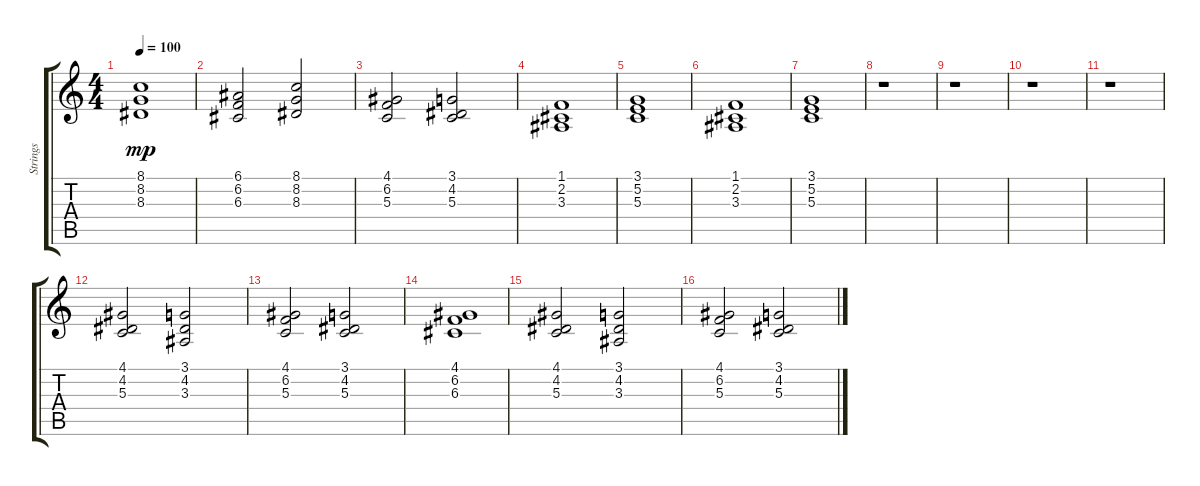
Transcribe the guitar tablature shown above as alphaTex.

\track ("Strings" "Strings") {instrument synthstrings1}
\staff {score tabs}
\tuning (E4 B3 G3 D3 A2 E2) {hide}
\ts (4 4)
\tempo 100
\clef g2
\ks c
(8.1 8.2 8.3).1{dy mp} |
(6.1 6.2 6.3).2 (8.1 8.2 8.3).2 |
(4.1 6.2 5.3).2 (3.1 4.2 5.3).2 |
(1.1 2.2 3.3).1 |
(3.1 5.2 5.3).1 |
(1.1 2.2 3.3).1 |
(3.1 5.2 5.3).1 |
r.1 |
r.1 |
r.1 |
r.1 |
(4.1 4.2 5.3).2 (3.1 4.2 3.3).2 |
(4.1 6.2 5.3).2 (3.1 4.2 5.3).2 |
(4.1 6.2 6.3).1 |
(4.1 4.2 5.3).2 (3.1 4.2 3.3).2 |
(4.1 6.2 5.3).2 (3.1 4.2 5.3).2
